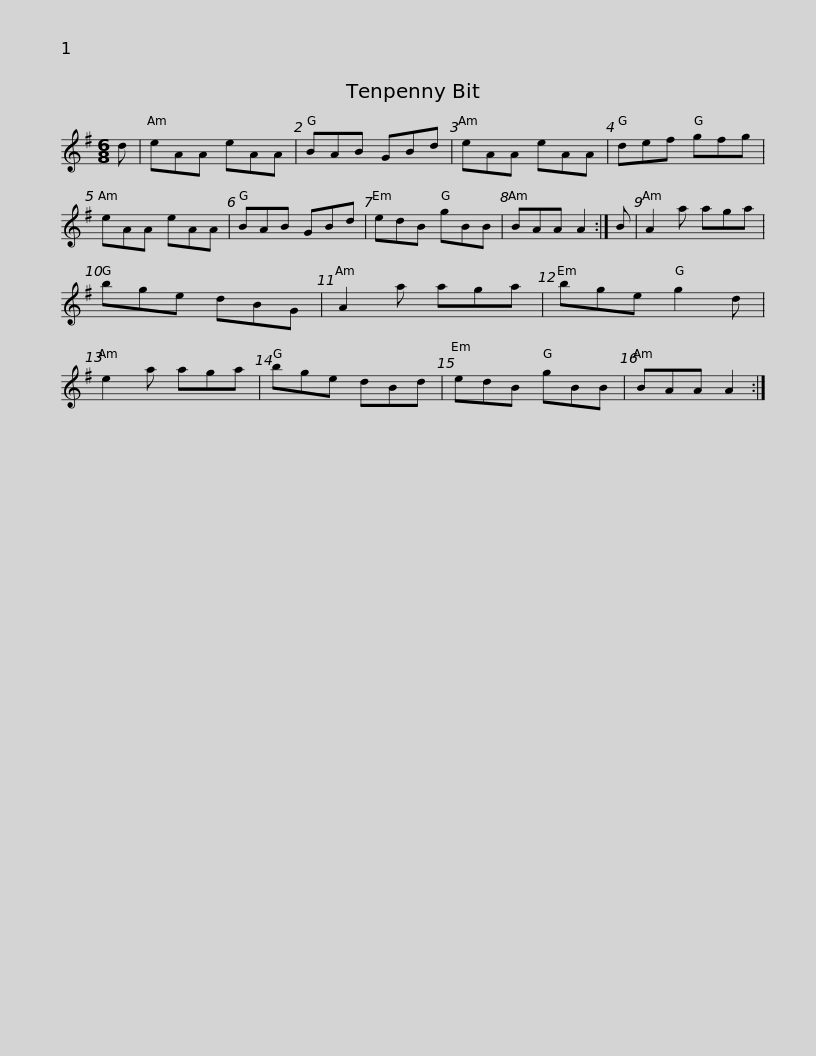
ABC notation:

X:1
L:1/8
M:6/8
I:linebreak $
K:G
V:1 treble
V:1
 d | eAA eAA | BAB GBd | eAA eAA | def gfg | %5
 eAA eAA | BAB GBd | edB gBB |$ BAA A2 :| B | %10
 A2 a aga | bge dBG | A2 a aga | bge g2 d | e2 a aga | %15
 bge dBd |$ edB gBB | BAA A2 :| %18
